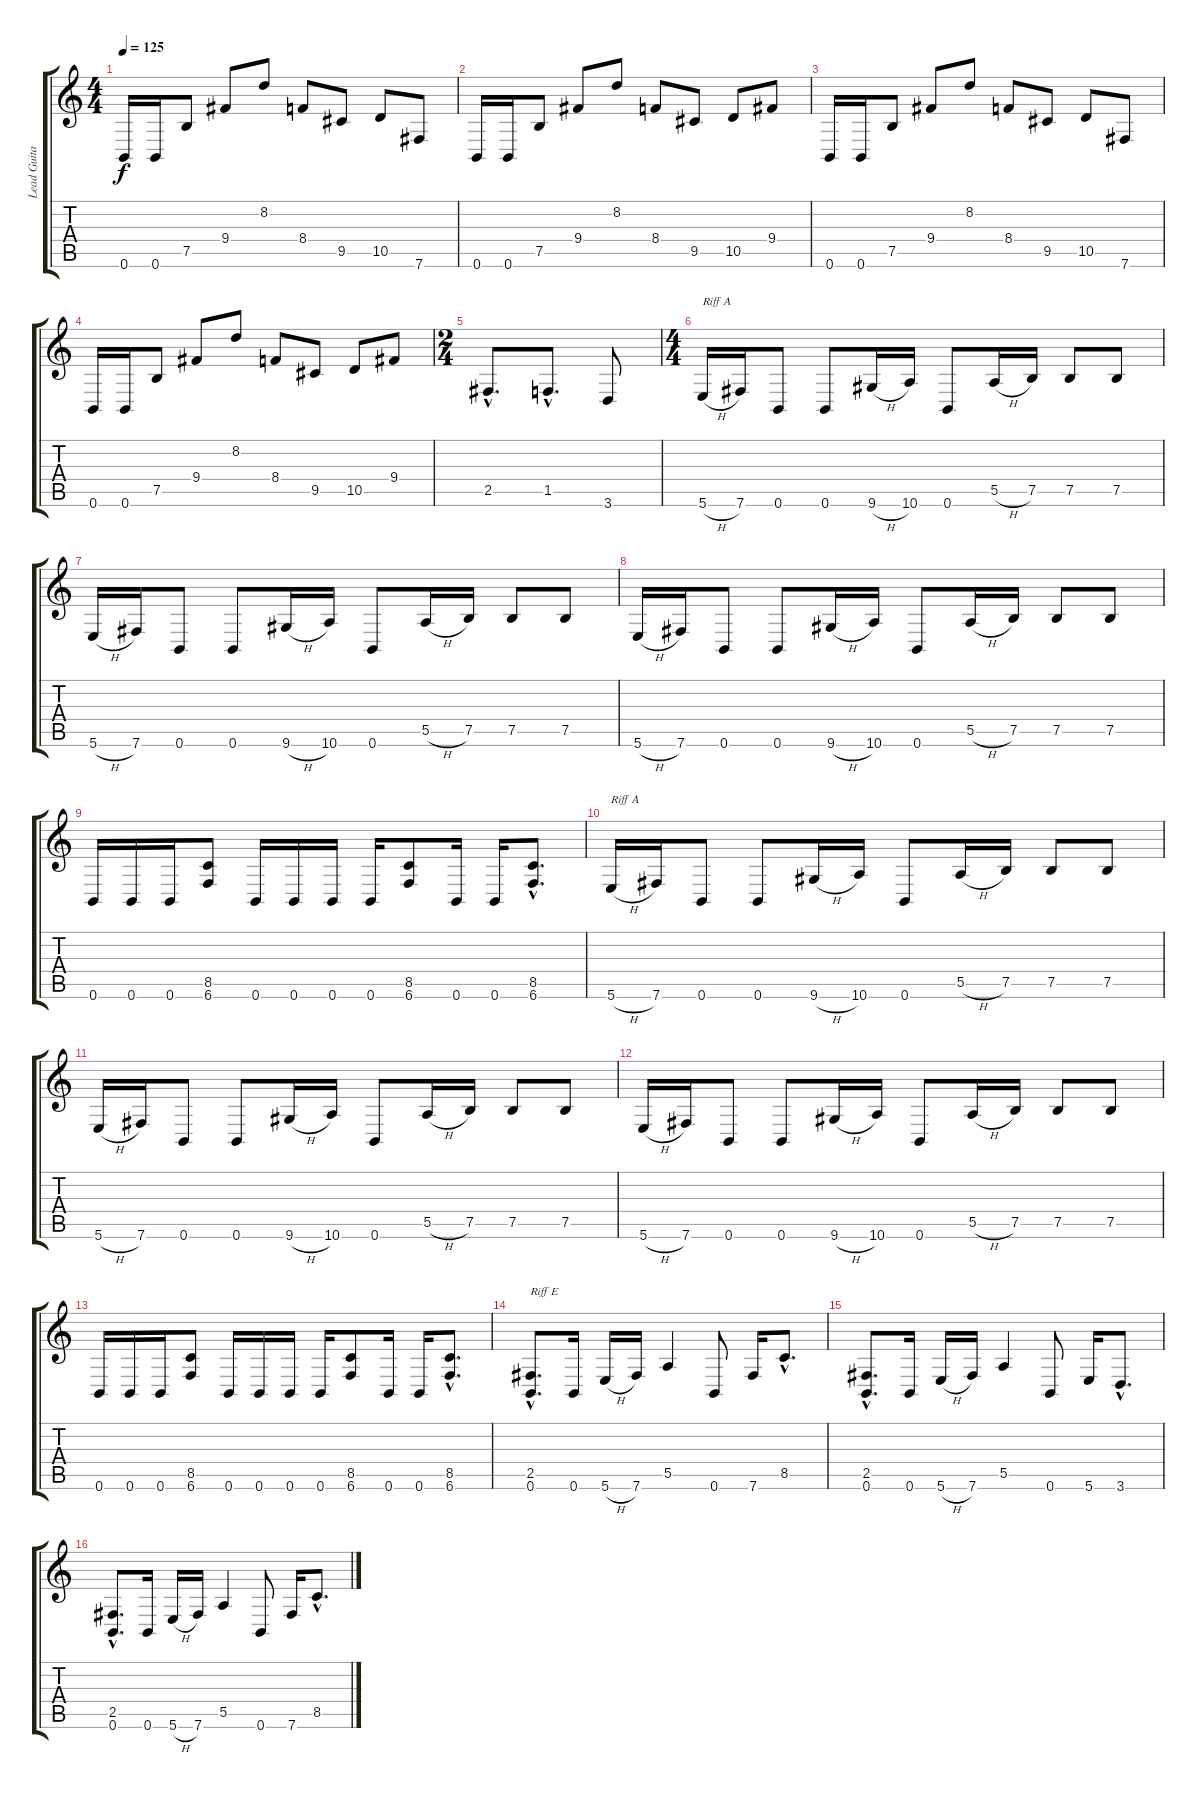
\track ("Lead Guitar" "Lead Guita") {instrument distortionguitar}
\staff {score tabs}
\tuning (B3 Gb3 D3 A2 E2 B1) {hide}
\ts (4 4)
\tempo 125
\clef g2
\ks c
0.6.16{dy f} 0.6.16 7.5.8 9.4.8 8.2.8 8.4.8 9.5.8 10.5.8 7.6.8 |
0.6.16 0.6.16 7.5.8 9.4.8 8.2.8 8.4.8 9.5.8 10.5.8 9.4.8 |
0.6.16 0.6.16 7.5.8 9.4.8 8.2.8 8.4.8 9.5.8 10.5.8 7.6.8 |
0.6.16 0.6.16 7.5.8 9.4.8 8.2.8 8.4.8 9.5.8 10.5.8 9.4.8 |
\ts (2 4)
2.5{hac}.8{d} 1.5{hac}.8{d} 3.6.8 |
\ts (4 4)
5.6{h}.16{txt "Riff A "} 7.6.16 0.6.8 0.6.8 9.6{h}.16 10.6.16 0.6.8 5.5{h}.16 7.5.16 7.5.8 7.5.8 |
5.6{h}.16 7.6.16 0.6.8 0.6.8 9.6{h}.16 10.6.16 0.6.8 5.5{h}.16 7.5.16 7.5.8 7.5.8 |
5.6{h}.16 7.6.16 0.6.8 0.6.8 9.6{h}.16 10.6.16 0.6.8 5.5{h}.16 7.5.16 7.5.8 7.5.8 |
0.6.16 0.6.16 0.6.16 (8.5 6.6).8 0.6.16 0.6.16 0.6.16 0.6.16 (8.5 6.6).8 0.6.16 0.6.16 (8.5{hac} 6.6{hac}).8{d} |
5.6{h}.16{txt "Riff A "} 7.6.16 0.6.8 0.6.8 9.6{h}.16 10.6.16 0.6.8 5.5{h}.16 7.5.16 7.5.8 7.5.8 |
5.6{h}.16 7.6.16 0.6.8 0.6.8 9.6{h}.16 10.6.16 0.6.8 5.5{h}.16 7.5.16 7.5.8 7.5.8 |
5.6{h}.16 7.6.16 0.6.8 0.6.8 9.6{h}.16 10.6.16 0.6.8 5.5{h}.16 7.5.16 7.5.8 7.5.8 |
0.6.16 0.6.16 0.6.16 (8.5 6.6).8 0.6.16 0.6.16 0.6.16 0.6.16 (8.5 6.6).8 0.6.16 0.6.16 (8.5{hac} 6.6{hac}).8{d} |
(2.5{hac} 0.6{hac}).8{d txt "Riff E"} 0.6.16 5.6{h}.16 7.6.16 5.5.4 0.6.8 7.6.16 8.5{hac}.8{d} |
(2.5{hac} 0.6{hac}).8{d} 0.6.16 5.6{h}.16 7.6.16 5.5.4 0.6.8 5.6.16 3.6{hac}.8{d} |
(2.5{hac} 0.6{hac}).8{d} 0.6.16 5.6{h}.16 7.6.16 5.5.4 0.6.8 7.6.16 8.5{hac}.8{d}
